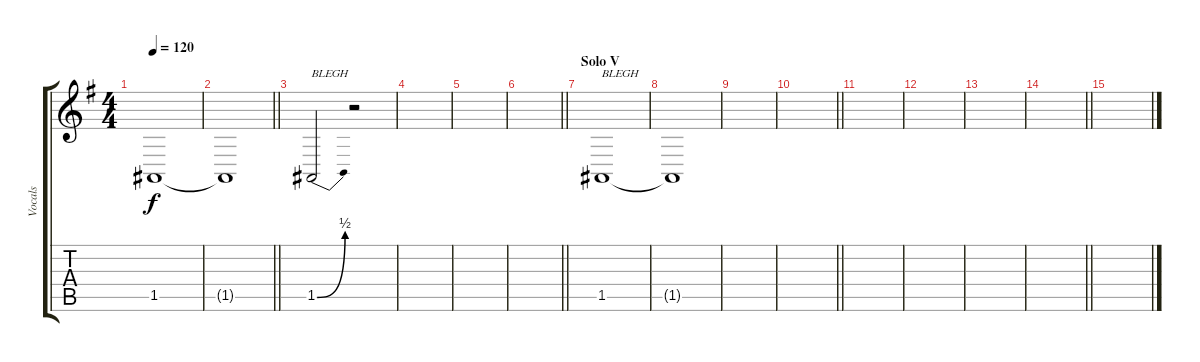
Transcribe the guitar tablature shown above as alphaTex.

\track ("Vocals" "Vocals") {instrument oboe}
\staff {score tabs}
\tuning (E4 B3 G3 D3 A2 D2) {hide}
\ts (4 4)
\tempo 120
\clef g2
\ks eminor
1.5{t}.1{dy f} |
\barLineRight lightlight
1.5{t}.1 |
1.5{be (bend 0 0 60 2)}.2{txt "BLEGH"} r.2 |
|
|
\barLineRight lightlight
|
\section ("" "Solo V")
1.5.1{txt "BLEGH"} |
1.5{t}.1 |
|
\barLineRight lightlight
|
|
|
|
\barLineRight lightlight
|
\section ("" "")
